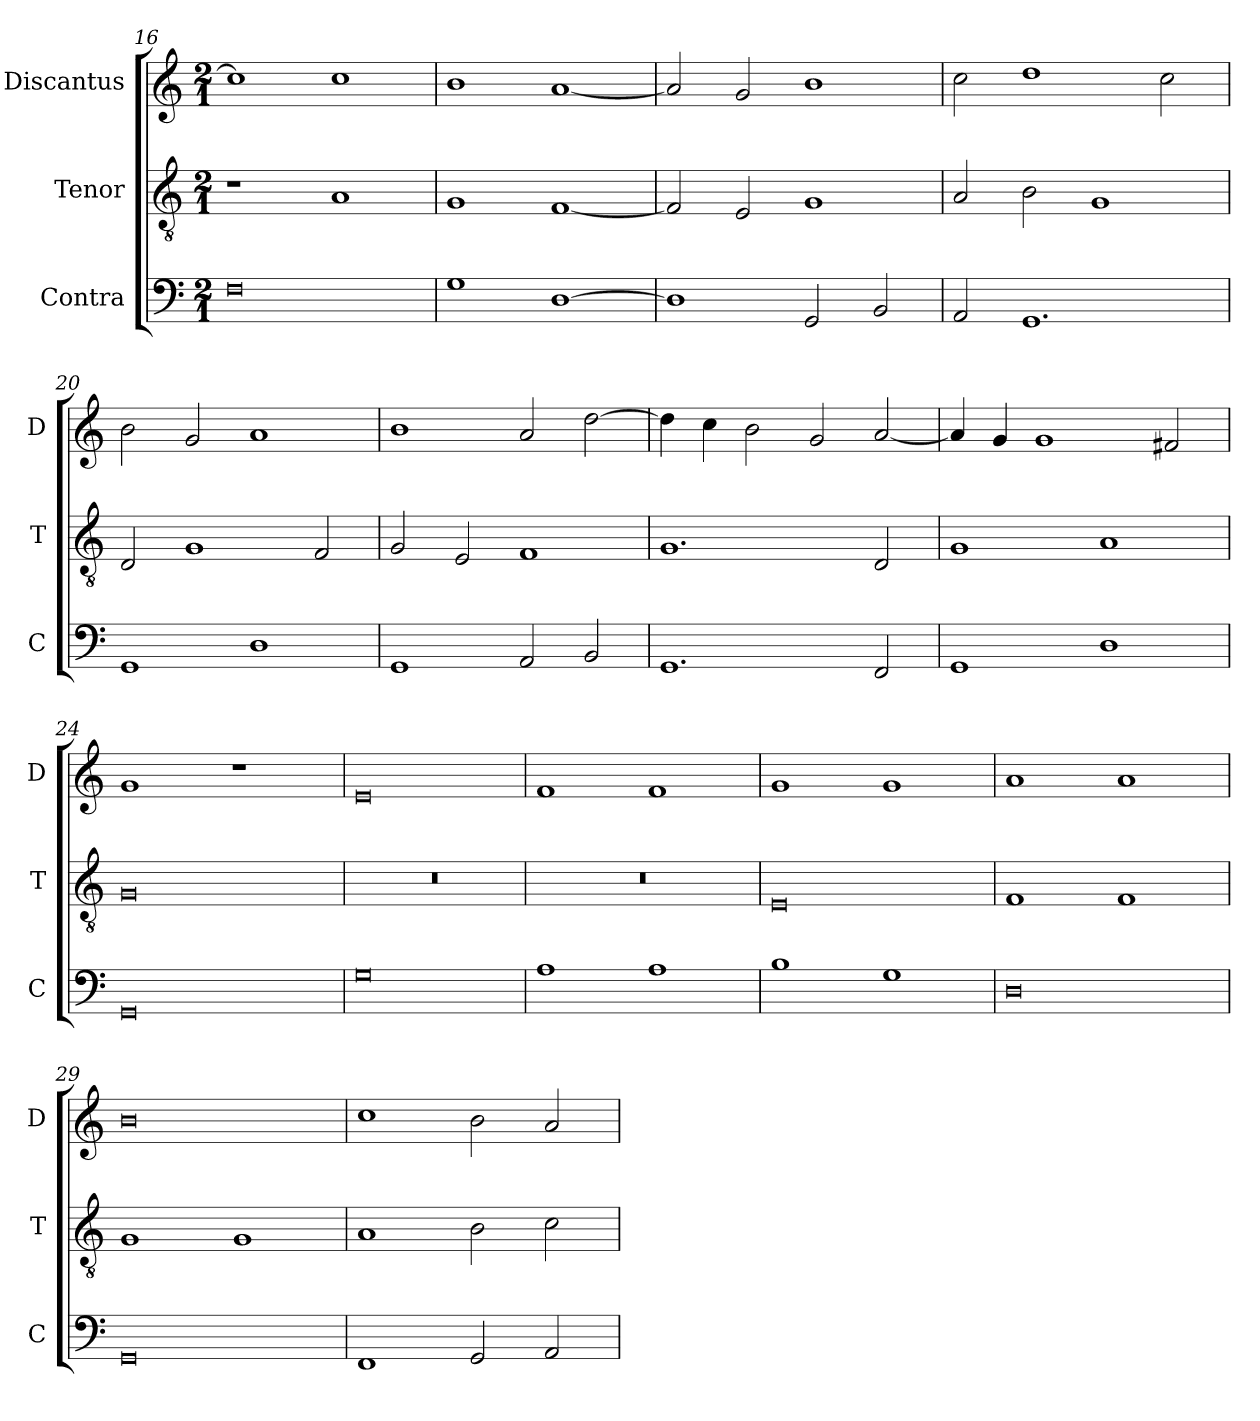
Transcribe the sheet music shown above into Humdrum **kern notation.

**kern	**kern	**kern
*part3	*part2	*part1
*staff3	*staff2	*staff1
*I"Contra	*I"Tenor	*I"Discantus
*I'C	*I'T	*I'D
*clefF4	*clefGv2	*clefG2
*k[]	*k[]	*k[]
*M2/1	*M2/1	*M2/1
=16	=16	=16
0F	1r	1cc]
.	1A	1cc
=17	=17	=17
1G	1G	1b
[1D	[1F	[1a
=18	=18	=18
1D]	2F]	2a]
.	2E	2g
2GG	1G	1b
2BB	.	.
=19	=19	=19
2AA	2A	2cc
1.GG	2B	1dd
.	1G	.
.	.	2cc
=20	=20	=20
1GG	2D	2b
.	1G	2g
1D	.	1a
.	2F	.
=21	=21	=21
1GG	2G	1b
.	2E	.
2AA	1F	2a
2BB	.	[2dd
=22	=22	=22
1.GG	1.G	4dd]
.	.	4cc
.	.	2b
.	.	2g
2FF	2D	[2a
=23	=23	=23
1GG	1G	4a]
.	.	4g
.	.	1g
1D	1A	.
.	.	2f#X
=24	=24	=24
0GG	0G	1g
.	.	1r
=25	=25	=25
0G	0r	0e
=26	=26	=26
1A	0r	1f
1A	.	1f
=27	=27	=27
1B	0E	1g
1G	.	1g
=28	=28	=28
0D	1F	1a
.	1F	1a
=29	=29	=29
0GG	1G	0b
.	1G	.
=30	=30	=30
1FF	1A	1cc
2GG	2B	2b
2AA	2c	2a
=	=	=
*-	*-	*-
